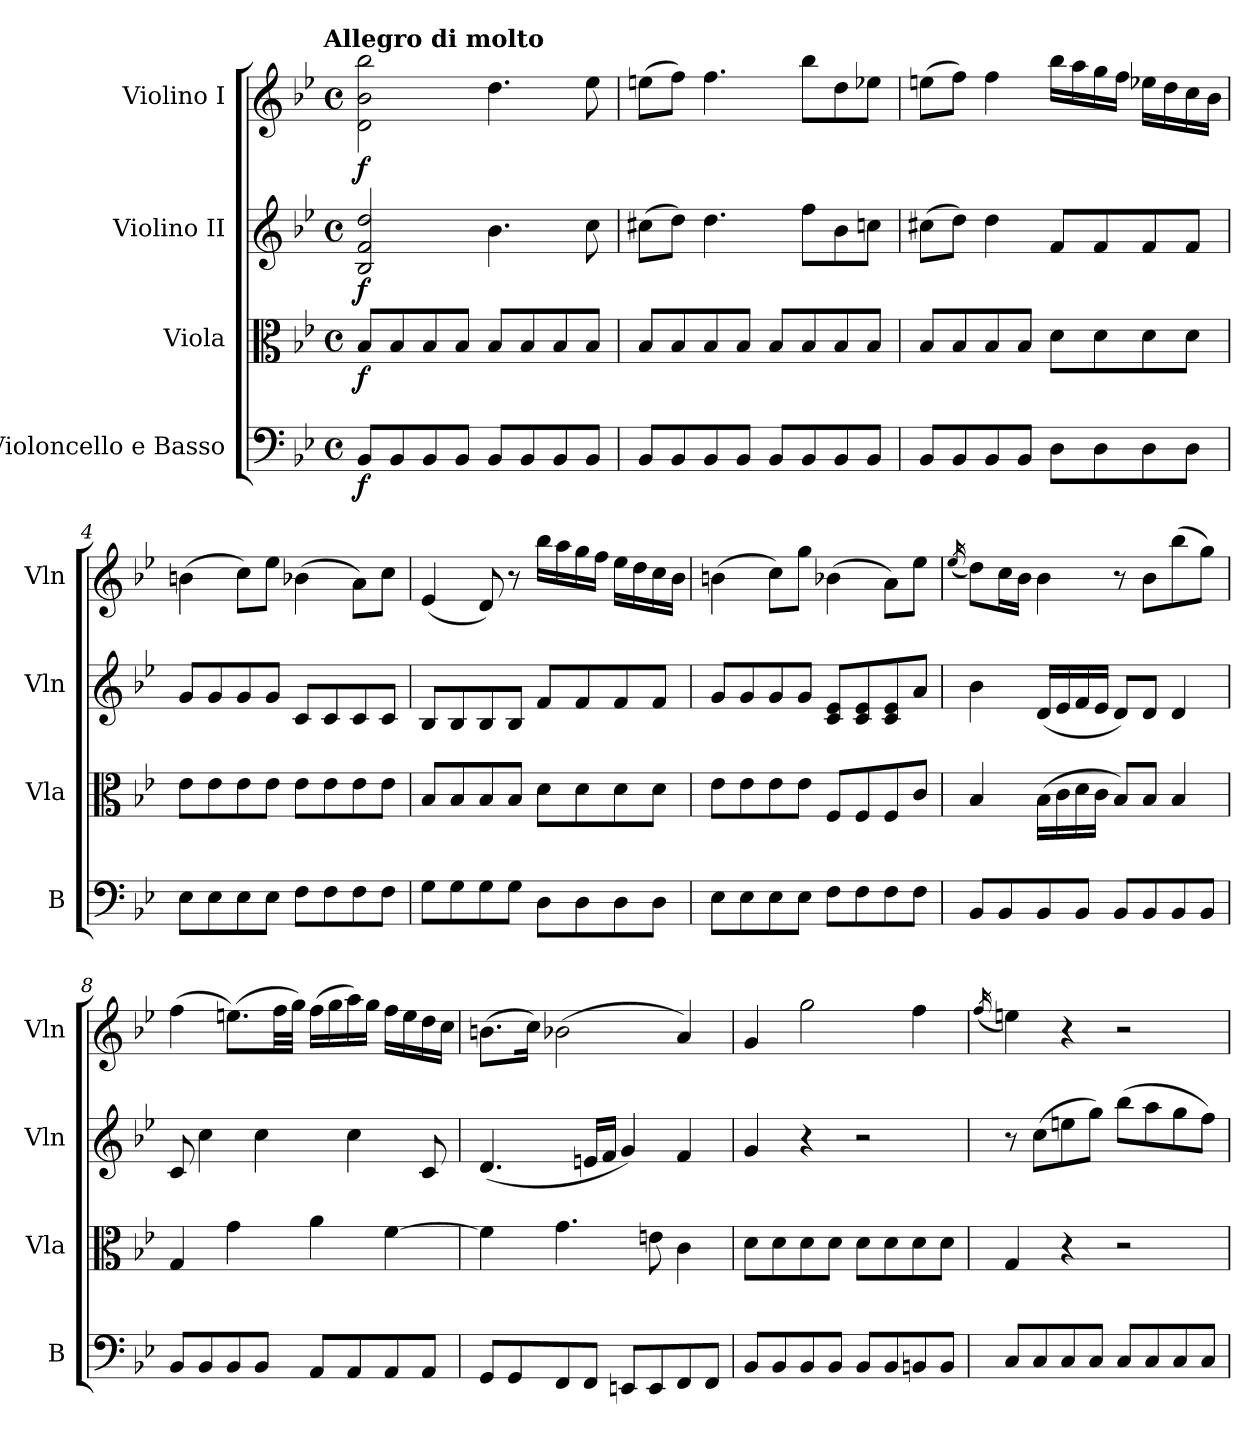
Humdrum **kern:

**kern	**dynam	**kern	**dynam	**kern	**dynam	**kern	**dynam
*part4	*part4	*part3	*part3	*part2	*part2	*part1	*part1
*staff4	*staff4	*staff3	*staff3	*staff2	*staff2	*staff1	*staff1
*I"Violoncello e Basso	*	*I"Viola	*	*I"Violino II	*	*I"Violino I	*
*I'B	*	*I'Vla	*	*I'Vln	*	*I'Vln	*
*clefF4	*	*clefC3	*	*clefG2	*	*clefG2	*
*k[b-e-]	*	*k[b-e-]	*	*k[b-e-]	*	*k[b-e-]	*
*B-:	*	*B-:	*	*B-:	*	*B-:	*
!!LO:TX:omd:t=Allegro di molto
*M4/4	*	*M4/4	*	*M4/4	*	*M4/4	*
*met(c)	*	*met(c)	*	*met(c)	*	*met(c)	*
*MM132	*	*MM132	*	*MM132	*	*MM132	*
=1	=1	=1	=1	=1	=1	=1	=1
8BB-L	f	8B-L	f	2dd 2f 2B-	f	2bb- 2b- 2d	f
8BB-	.	8B-	.	.	.	.	.
8BB-	.	8B-	.	.	.	.	.
8BB-J	.	8B-J	.	.	.	.	.
8BB-L	.	8B-L	.	4.b-	.	4.dd	.
8BB-	.	8B-	.	.	.	.	.
8BB-	.	8B-	.	.	.	.	.
8BB-J	.	8B-J	.	8cc	.	8ee-	.
=2	=2	=2	=2	=2	=2	=2	=2
8BB-L	.	8B-L	.	(8cc#XL	.	(8eenL	.
8BB-	.	8B-	.	8ddJ)	.	8ffJ)	.
8BB-	.	8B-	.	4.dd	.	4.ff	.
8BB-J	.	8B-J	.	.	.	.	.
8BB-L	.	8B-L	.	.	.	.	.
8BB-	.	8B-	.	8ffL	.	8bb-L	.
8BB-	.	8B-	.	8b-	.	8dd	.
8BB-J	.	8B-J	.	8ccnJ	.	8ee-XJ	.
=3	=3	=3	=3	=3	=3	=3	=3
8BB-L	.	8B-L	.	(8cc#XL	.	(8eenL	.
8BB-	.	8B-	.	8ddJ)	.	8ffJ)	.
8BB-	.	8B-	.	4dd	.	4ff	.
8BB-J	.	8B-J	.	.	.	.	.
8DL	.	8dL	.	8fL	.	16bb-LL	.
.	.	.	.	.	.	16aa	.
8D	.	8d	.	8f	.	16gg	.
.	.	.	.	.	.	16ffJJ	.
8D	.	8d	.	8f	.	16ee-XLL	.
.	.	.	.	.	.	16dd	.
8DJ	.	8dJ	.	8fJ	.	16cc	.
.	.	.	.	.	.	16b-JJ	.
=4	=4	=4	=4	=4	=4	=4	=4
8E-L	.	8e-L	.	8gL	.	(4bn	.
8E-	.	8e-	.	8g	.	.	.
8E-	.	8e-	.	8g	.	8ccL)	.
8E-J	.	8e-J	.	8gJ	.	8ee-J	.
8FL	.	8e-L	.	8cL	.	(4b-X	.
8F	.	8e-	.	8c	.	.	.
8F	.	8e-	.	8c	.	8aL)	.
8FJ	.	8e-J	.	8cJ	.	8ccJ	.
!!LO:LB:g=z
=5	=5	=5	=5	=5	=5	=5	=5
8GL	.	8B-L	.	8B-L	.	(4e-	.
8G	.	8B-	.	8B-	.	.	.
8G	.	8B-	.	8B-	.	8d)	.
8GJ	.	8B-J	.	8B-J	.	8r	.
8DL	.	8dL	.	8fL	.	16bb-LL	.
.	.	.	.	.	.	16aa	.
8D	.	8d	.	8f	.	16gg	.
.	.	.	.	.	.	16ffJJ	.
8D	.	8d	.	8f	.	16ee-LL	.
.	.	.	.	.	.	16dd	.
8DJ	.	8dJ	.	8fJ	.	16cc	.
.	.	.	.	.	.	16b-JJ	.
=6	=6	=6	=6	=6	=6	=6	=6
8E-L	.	8e-L	.	8gL	.	(4bn	.
8E-	.	8e-	.	8g	.	.	.
8E-	.	8e-	.	8g	.	8ccL)	.
8E-J	.	8e-J	.	8gJ	.	8ggJ	.
8FL	.	8FL	.	8e- 8cL	.	(4b-X	.
8F	.	8F	.	8e- 8c	.	.	.
8F	.	8F	.	8e- 8c	.	8aL)	.
8FJ	.	8cJ	.	8aJ	.	8ee-J	.
=7	=7	=7	=7	=7	=7	=7	=7
.	.	.	.	.	.	(<16qee-/	.
8BB-L	.	4B-	.	4b-	.	8ddL)	.
8BB-	.	.	.	.	.	16ccL	.
.	.	.	.	.	.	16b-JJ	.
8BB-	.	(16B-LL	.	(16dLL	.	4b-	.
.	.	16c	.	16e-	.	.	.
8BB-J	.	16d	.	16f	.	.	.
.	.	16cJJ	.	16e-JJ	.	.	.
8BB-L	.	8B-L)	.	8dL)	.	8r	.
8BB-	.	8B-J	.	8dJ	.	8b-L	.
8BB-	.	4B-	.	4d	.	(8bb-	.
8BB-J	.	.	.	.	.	8ggJ)	.
=8	=8	=8	=8	=8	=8	=8	=8
8BB-L	.	4G	.	8c	.	(4ff	.
8BB-	.	.	.	4cc	.	.	.
8BB-	.	4g	.	.	.	(8.eenL)	.
8BB-J	.	.	.	4cc	.	.	.
.	.	.	.	.	.	32ffLL	.
.	.	.	.	.	.	32ggJJJ)	.
8AAL	.	4a	.	.	.	(16ffLL	.
.	.	.	.	.	.	16gg	.
8AA	.	.	.	4cc	.	16aa)	.
.	.	.	.	.	.	16ggJJ	.
8AA	.	[4f	.	.	.	16ffLL	.
.	.	.	.	.	.	16ee	.
8AAJ	.	.	.	8c	.	16dd	.
.	.	.	.	.	.	16ccJJ	.
!!LO:LB:g=z
=9	=9	=9	=9	=9	=9	=9	=9
8GGL	.	4f]	.	(4.d	.	(8.bnL	.
8GG	.	.	.	.	.	.	.
.	.	.	.	.	.	16ccJk)	.
8FF	.	4.g	.	.	.	(2b-X	.
8FFJ	.	.	.	16enLL	.	.	.
.	.	.	.	16fJJ	.	.	.
8EEnL	.	.	.	4g)	.	.	.
8EE	.	8en	.	.	.	.	.
8FF	.	4c	.	4f	.	4a)	.
8FFJ	.	.	.	.	.	.	.
=10	=10	=10	=10	=10	=10	=10	=10
8BB-L	.	8dL	.	4g	.	4g	.
8BB-	.	8d	.	.	.	.	.
8BB-	.	8d	.	4r	.	2gg	.
8BB-J	.	8dJ	.	.	.	.	.
8BB-L	.	8dL	.	2r	.	.	.
8BB-	.	8d	.	.	.	.	.
8BBn	.	8d	.	.	.	4ff	.
8BBJ	.	8dJ	.	.	.	.	.
=11	=11	=11	=11	=11	=11	=11	=11
.	.	.	.	.	.	(<16qff/	.
8CL	.	4G	.	8r	.	4een)	.
8C	.	.	.	(8ccL	.	.	.
8C	.	4r	.	8een	.	4r	.
8CJ	.	.	.	8ggJ)	.	.	.
8CL	.	2r	.	(8bb-L	.	2r	.
8C	.	.	.	8aa	.	.	.
8C	.	.	.	8gg	.	.	.
8CJ	.	.	.	8ffJ)	.	.	.
=	=	=	=	=	=	=	=
*-	*-	*-	*-	*-	*-	*-	*-
